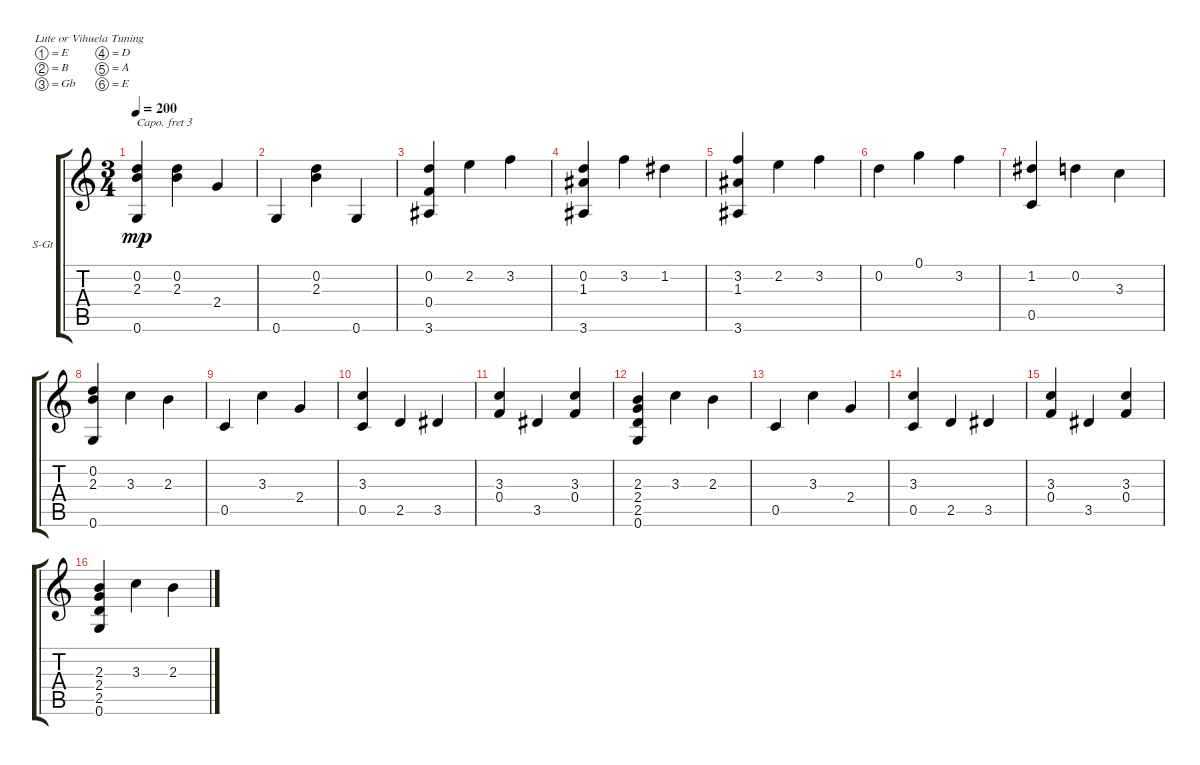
\bracketExtendMode groupsimilarinstruments
\firstSystemTrackNameOrientation horizontal
\otherSystemsTrackNameOrientation horizontal
\track ("" "S-Gt") {instrument acousticguitarsteel}
\staff {score tabs}
\capo 3
\tuning (E4 B3 Gb3 D3 A2 E2)
\ts (3 4)
\tempo 200
\clef g2
\ks c
(0.2 2.3 0.6).4{dy mp} (0.2 2.3).4 2.4.4 |
0.6.4 (0.2 2.3).4 0.6.4 |
(0.2 0.4 3.6).4 2.2.4 3.2.4 |
(0.2 1.3 3.6).4 3.2.4 1.2.4 |
(3.2 1.3 3.6).4 2.2.4 3.2.4 |
0.2.4 0.1.4 3.2.4 |
(1.2 0.5).4 0.2.4 3.3.4 |
(0.2 2.3 0.6).4 3.3.4 2.3.4 |
0.5.4 3.3.4 2.4.4 |
(3.3 0.5).4 2.5.4 3.5.4 |
(3.3 0.4).4 3.5.4 (3.3 0.4).4 |
(2.3 2.4 2.5 0.6).4 3.3.4 2.3.4 |
0.5.4 3.3.4 2.4.4 |
(3.3 0.5).4 2.5.4 3.5.4 |
(3.3 0.4).4 3.5.4 (3.3 0.4).4 |
(2.3 2.4 2.5 0.6).4 3.3.4 2.3.4
